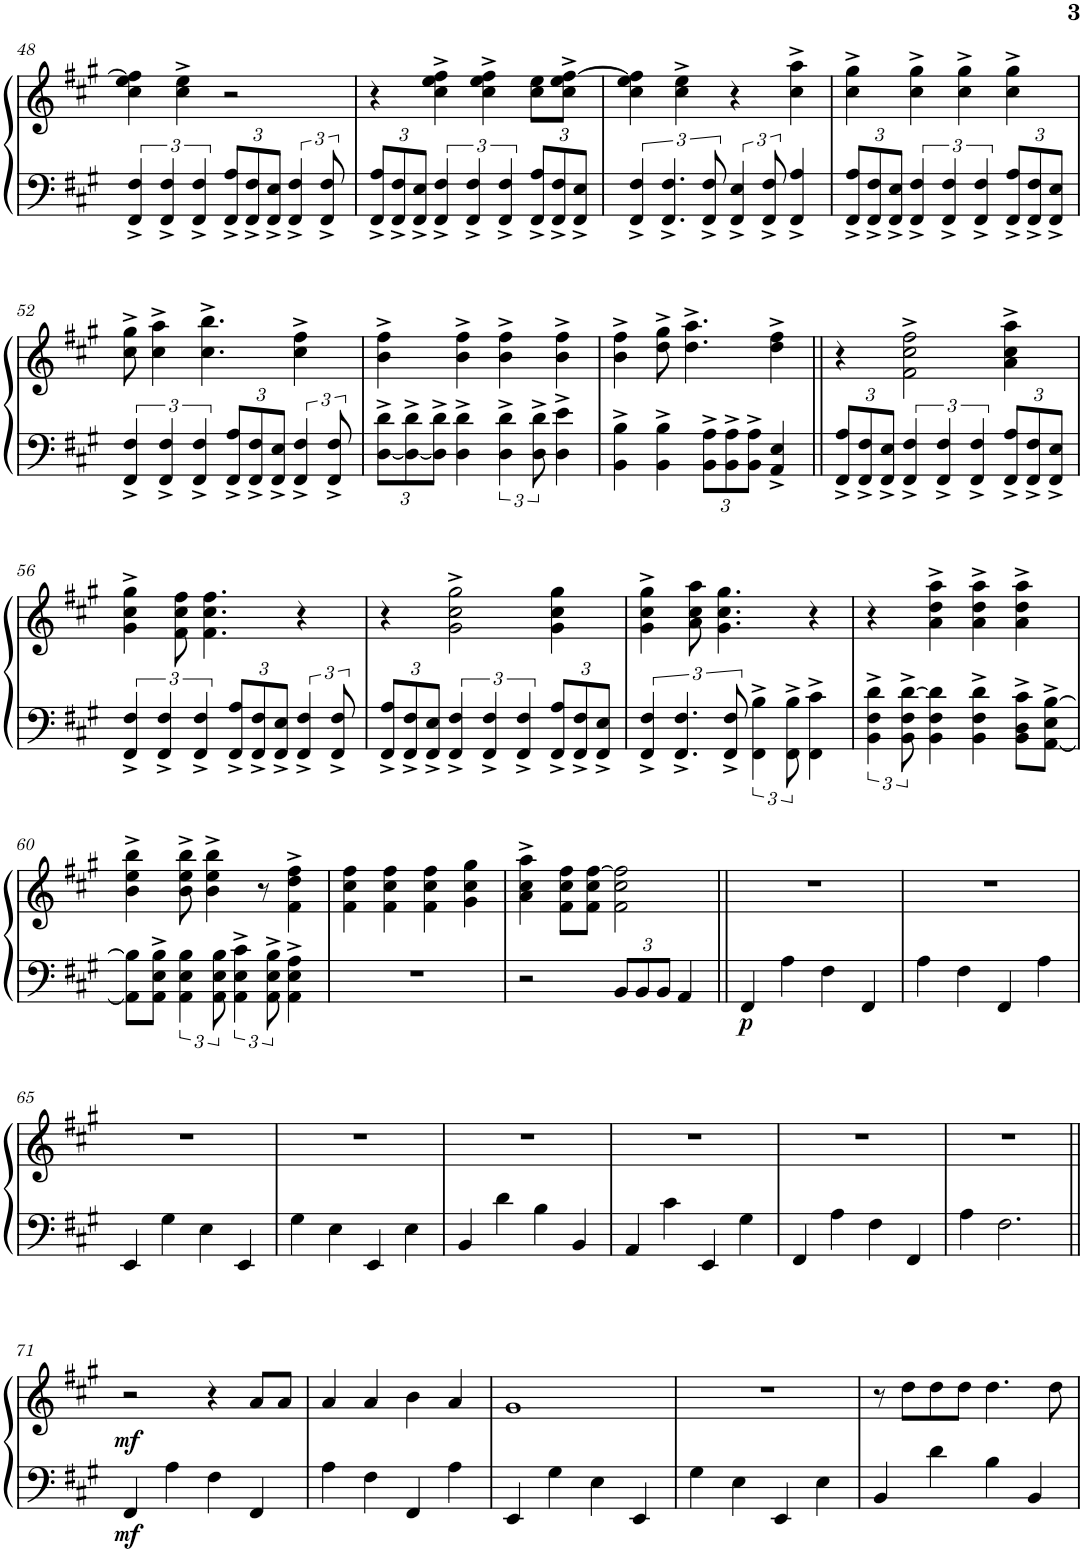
**kern	**kern	**dynam
*part1	*part1	*part1
*staff2	*staff1	*staff1/2
*I"Piano	*	*
*I'Pno.	*	*
!!LO:PB:g=z
*clefF4	*clefG2	*
*k[f#c#g#]	*k[f#c#g#]	*
*M4/4	*M4/4	*
=48	=48	=48
6FF#/^ 6F#/^	4cc#\ 4ee\ 4ff#\]	.
6FF#/^ 6F#/^	.	.
.	4cc#\^ 4ee\^	.
6FF#/^ 6F#/^	.	.
*Xbrackettup	*	*
12FF#/^ 12A/^L	2r	.
12FF#/^ 12F#/^	.	.
12FF#/^ 12E/^J	.	.
*brackettup	*	*
6FF#/^ 6F#/^	.	.
12FF#/^ 12F#/^	.	.
=49	=49	=49
*Xbrackettup	*	*
12FF#/^ 12A/^L	4r	.
12FF#/^ 12F#/^	.	.
12FF#/^ 12E/^J	.	.
*brackettup	*	*
6FF#/^ 6F#/^	4cc#\^ 4ee\^ 4ff#\^	.
6FF#/^ 6F#/^	.	.
.	4cc#\^ 4ee\^ 4ff#\^	.
6FF#/^ 6F#/^	.	.
*Xbrackettup	*	*
12FF#/^ 12A/^L	8cc#\ 8ee\L	.
12FF#/^ 12F#/^	.	.
.	8cc#\^ 8ee\^ [8ff#\^J	.
12FF#/^ 12E/^J	.	.
=50	=50	=50
*brackettup	*	*
6FF#/^ 6F#/^	4cc#\ 4ee\ 4ff#\]	.
6.FF#/^ 6.F#/^	.	.
.	4cc#\^ 4ee\^	.
12FF#/^ 12F#/^	.	.
6FF#/^ 6E/^	4r	.
12FF#/^ 12F#/^	.	.
4FF#/^ 4A/^	4cc#\^ 4aa\^	.
=51	=51	=51
*Xbrackettup	*	*
12FF#/^ 12A/^L	4cc#\^ 4gg#\^	.
12FF#/^ 12F#/^	.	.
12FF#/^ 12E/^J	.	.
*brackettup	*	*
6FF#/^ 6F#/^	4cc#\^ 4gg#\^	.
6FF#/^ 6F#/^	.	.
.	4cc#\^ 4gg#\^	.
6FF#/^ 6F#/^	.	.
*Xbrackettup	*	*
12FF#/^ 12A/^L	4cc#\^ 4gg#\^	.
12FF#/^ 12F#/^	.	.
12FF#/^ 12E/^J	.	.
!!LO:LB:g=z
=52	=52	=52
*brackettup	*	*
6FF#/^ 6F#/^	8cc#\^ 8gg#\^	.
.	4cc#\^ 4aa\^	.
6FF#/^ 6F#/^	.	.
6FF#/^ 6F#/^	.	.
.	4.cc#\^ 4.bb\^	.
*Xbrackettup	*	*
12FF#/^ 12A/^L	.	.
12FF#/^ 12F#/^	.	.
12FF#/^ 12E/^J	.	.
*brackettup	*	*
6FF#/^ 6F#/^	4cc#\^ 4ff#\^	.
12FF#/^ 12F#/^	.	.
=53	=53	=53
[4D\^ 4d\^	4b\^ 4ff#\^	.
4D\^ 4d\^	4b\^ 4ff#\^	.
6D\^ 6d\^	4b\^ 4ff#\^	.
12D\^ 12d\^	.	.
4D\^ 4e\^	4b\^ 4ff#\^	.
=54	=54	=54
4BB\^ 4B\^	4b\^ 4ff#\^	.
4BB\^ 4B\^	8dd\^ 8gg#\^	.
.	4.dd\^ 4.aa\^	.
*Xbrackettup	*	*
12BB\^ 12A\^L	.	.
12BB\^ 12A\^	.	.
12BB\^ 12A\^J	.	.
4AA/^ 4E/^	4dd\^ 4ff#\^	.
=55||	=55||	=55||
12FF#/^ 12A/^L	4r	.
12FF#/^ 12F#/^	.	.
12FF#/^ 12E/^J	.	.
*brackettup	*	*
6FF#/^ 6F#/^	2f#\^ 2cc#\^ 2ff#\^	.
6FF#/^ 6F#/^	.	.
6FF#/^ 6F#/^	.	.
*Xbrackettup	*	*
12FF#/^ 12A/^L	4a\^ 4cc#\^ 4aa\^	.
12FF#/^ 12F#/^	.	.
12FF#/^ 12E/^J	.	.
!!LO:LB:g=z
=56	=56	=56
*brackettup	*	*
6FF#/^ 6F#/^	4g#\^ 4cc#\^ 4gg#\^	.
6FF#/^ 6F#/^	.	.
.	8f#\ 8cc#\ 8ff#\	.
6FF#/^ 6F#/^	.	.
.	4.f#\ 4.cc#\ 4.ff#\	.
*Xbrackettup	*	*
12FF#/^ 12A/^L	.	.
12FF#/^ 12F#/^	.	.
12FF#/^ 12E/^J	.	.
*brackettup	*	*
6FF#/^ 6F#/^	4r	.
12FF#/^ 12F#/^	.	.
=57	=57	=57
*Xbrackettup	*	*
12FF#/^ 12A/^L	4r	.
12FF#/^ 12F#/^	.	.
12FF#/^ 12E/^J	.	.
*brackettup	*	*
6FF#/^ 6F#/^	2g#\^ 2cc#\^ 2gg#\^	.
6FF#/^ 6F#/^	.	.
6FF#/^ 6F#/^	.	.
*Xbrackettup	*	*
12FF#/^ 12A/^L	4g#\ 4cc#\ 4gg#\	.
12FF#/^ 12F#/^	.	.
12FF#/^ 12E/^J	.	.
=58	=58	=58
*brackettup	*	*
6FF#/^ 6F#/^	4g#\^ 4cc#\^ 4gg#\^	.
6.FF#/^ 6.F#/^	.	.
.	8a\ 8cc#\ 8aa\	.
.	4.g#\ 4.cc#\ 4.gg#\	.
12FF#/^ 12F#/^	.	.
6FF#\^ 6B\^	.	.
12FF#\^ 12B\^	.	.
4FF#\^ 4c#\^	4r	.
=59	=59	=59
6BB\^ 6F#\^ 6d\^	4r	.
12BB\^ 12F#\^ [12d\^	.	.
4BB\ 4F#\ 4d\]	4a\^ 4dd\^ 4aa\^	.
4BB\^ 4F#\^ 4d\^	4a\^ 4dd\^ 4aa\^	.
8BB\^ 8D\^ 8c#\^L	4a\^ 4dd\^ 4aa\^	.
[8AA\^ 8E\^ [8B\^J	.	.
!!LO:LB:g=z
=60	=60	=60
8AA\] 8B\]L	4b\^ 4ee\^ 4bb\^	.
8AA\^ 8E\^ 8B\^J	.	.
6AA\ 6E\ 6B\	8b\^ 8ee\^ 8bb\^	.
.	4b\^ 4ee\^ 4bb\^	.
12AA\ 12E\ 12B\	.	.
6AA\^ 6E\^ 6c#\^	.	.
.	8r	.
12AA\^ 12E\^ 12B\^	.	.
4AA\^ 4E\^ 4A\^	4f#\^ 4dd\^ 4ff#\^	.
=61	=61	=61
1r	4f#\ 4cc#\ 4ff#\	.
.	4f#\ 4cc#\ 4ff#\	.
.	4f#\ 4cc#\ 4ff#\	.
.	4g#\ 4cc#\ 4gg#\	.
=62	=62	=62
2r	4a\^ 4cc#\^ 4aa\^	.
.	8f#\ 8cc#\ 8ff#\L	.
.	8f#\ 8cc#\ [8ff#\J	.
*Xbrackettup	*	*
12BB/L	2f#\ 2cc#\ 2ff#\]	.
12BB/	.	.
12BB/J	.	.
4AA/	.	.
=63||	=63||	=63||
!	!	!LO:DY:b=2
4FF#/	1r	p
4A\	.	.
4F#\	.	.
4FF#/	.	.
=64	=64	=64
4A\	1r	.
4F#\	.	.
4FF#/	.	.
4A\	.	.
!!LO:LB:g=z
=65	=65	=65
4EE/	1r	.
4G#\	.	.
4E\	.	.
4EE/	.	.
=66	=66	=66
4G#\	1r	.
4E\	.	.
4EE/	.	.
4E\	.	.
=67	=67	=67
4BB/	1r	.
4d\	.	.
4B\	.	.
4BB/	.	.
=68	=68	=68
4AA/	1r	.
4c#\	.	.
4EE/	.	.
4G#\	.	.
=69	=69	=69
4FF#/	1r	.
4A\	.	.
4F#\	.	.
4FF#/	.	.
=70	=70	=70
4A\	1r	.
2.F#\	.	.
!!LO:LB:g=z
=71||	=71||	=71||
!	!	!LO:DY:b=2
!	!	!LO:DY:n=1:b
4FF#/	2r	mf mf
4A\	.	.
4F#\	4r	.
4FF#/	8a/L	.
.	8a/J	.
=72	=72	=72
4A\	4a/	.
4F#\	4a/	.
4FF#/	4b\	.
4A\	4a/	.
=73	=73	=73
4EE/	1g#	.
4G#\	.	.
4E\	.	.
4EE/	.	.
=74	=74	=74
4G#\	1r	.
4E\	.	.
4EE/	.	.
4E\	.	.
=75	=75	=75
4BB/	8r	.
.	8dd\L	.
4d\	8dd\	.
.	8dd\J	.
4B\	4.dd\	.
4BB/	.	.
.	8dd\	.
=	=	=
*-	*-	*-
